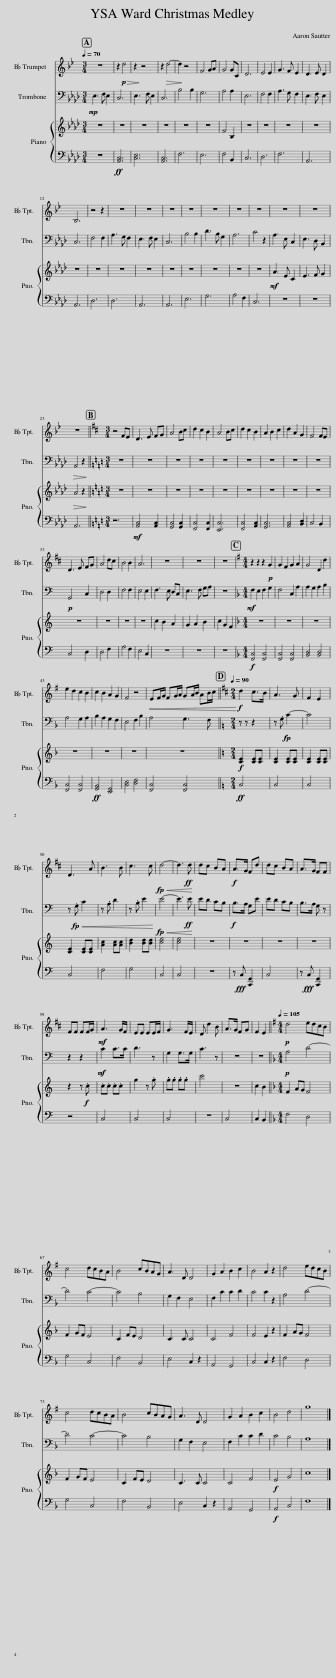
X:1
%%score 1 2 { 3 | 4 }
L:1/8
Q:1/4=70
M:3/4
I:linebreak $
K:Ab
V:1 treble transpose=-2
V:2 bass
V:3 treble
V:4 bass
V:1
[K:Bb] z6 | z2!p!!>(! d4 | z2!>)! z4 | z2!>(! d4- | d2!>)! z4 | %5
 F4 GA | G4 GC | D6 | E4 E2 | G3 F E2 | %10
 D3 E D2 |$ B,6 | z4 z2 | z6 | z6 | %15
 z6 | z6 | z6 | z6 | z6 | %20
 z6 | z6 |$ z6 ||[K:D][M:3/4] z4 FE | D3 E FG | %25
 A4 Bc | d2 c2 B2 | A4 Bc | d2 c2 B2 | A2 B2 c2 | %30
 d2 A2 G2 | F4 FE |$ D3 E FG | A4 dc | B4 B2 | %35
 A6 | z6 | z6 | z6 |[K:G][M:4/4] z2 z2 z2!p! G2 | %40
 G2 F2 G2 A2 | G4 D2 d2 |$ e2 d2 c2 B2 | c2 B2 A2 G2 | F4 z4 | %45
!<(! EF/G/ FG/A/ GA/B/ AB/c/!<)! ||[K:D][M:2/4][Q:1/4=90]!f! d2 c>B | A3 G | F2 E2 |$ D3 A | %50
 B3 B | c3 c |!<(! d4- | d3!ff! d!<)! | dc BA | %55
!f! A>G Fd | dc BA | A>G FF |$ FF FF/G/ |!mf! A3 G/F/ | %60
 EE EE/F/ | G3 F/E/ | D d2 B | A>G FG | F2 E2 || %65
[K:G][M:4/4][Q:1/4=105]!p! d4 edcB |$ c4 dcBA | B4 cBAG | A3 D D4 | G2 A2 B2 c2 | %70
 B4 A2 z2 | d4 edcB |$ c4 dcBA | B4 cBAG | A3 D D4 | %75
 G2 A2 B2 c2 | B4 d4 | g8 |] %78
V:2
!mp! E,3 F, E,2 | C,6 | E,3 F, E,2 | C,6 | B,4 B,2 | %5
 G,6 | A,4 A,2 | E,6 | F,4 F,2 | A,3 G, F,2 | %10
 E,3 F, E,2 |$ C,6 | F,4 F,2 | A,3 G, F,2 | E,3 F, E,2 | %15
 C,6 | B,4 B,2 | D3 B, G,2 | A,6 | C4 z2 | %20
 A,3 E, C,2 | E,3 D, B,,2 |$!>(! A,,4 z2!>)! ||[K:C][M:3/4] z6 | z6 | %25
 z6 | z6 | z6 | z6 | z6 | %30
 z6 | z6 |$!p! G,,4 C,2 | D,4 D,2 | F,4 F,2 | %35
 E,4 E,2 | F,3 E, D,C, | E,3 F, G,A, | z6 |[K:F][M:4/4]!mf! F,2 E,2 F,2 G,2 | %40
 F,4 C,2 A,2 | A,2 G,2 A,2 B,2 |$ A,4 G,2 A,2 | B,2 A,2 G,2 F,2 | E,4 F,2 B,2 | %45
 A,4 G,3 F, ||[K:C][M:2/4] z z z2 | z .G, C2- | C4 |$ z!<(! .G, C2 | %50
 z .A, D2 | z .B, E2!<)! |!<(! E4- | E3!ff! E!<)! | ED CB, | %55
!f! B,>A, G,E | ED CB, | B,>A, G, z |$ z2 z2 |!mf! C2 C>C | %60
 D3 z | G,2 G,>G, | C3 z | z4 | z4 || %65
[K:F][M:4/4]!p! A,4 D4- |$ D4 C4- | C4 B,4 | G,2 F,2 E,4 | F,2 C2 C2 D2 | %70
 C4 C2 z2 | A,4 D4- |$ D4 C4- | C4 B,4 | G,2 F,2 E,4 | %75
 F,2 C2 C2 D2 | C4 B,4 | A,8 |] %78
V:3
 z6 | z6 | z6 | z6 | z6 | %5
 z6 | F4 B,2 | z6 | z6 | z6 | %10
 z6 |$ z6 | z6 | z6 | z6 | %15
 z6 | z6 | z6 | z6 | z6 | %20
!mf! A3 E C2 | E3 F G2 |$!>(! A4 z2!>)! ||[K:C][M:3/4] z6 | z6 | %25
 z6 | z6 | z6 | z6 | z6 | %30
 z6 | z6 |$ z6 | z6 | z6 | %35
 z6 | c2 B2 A2 | G2 A2 B2 | c2 G2 F2 |[K:F][M:4/4] z8 | %40
 z8 | z8 |$ z8 | z8 | z8 | %45
 z8 ||[K:C][M:2/4]!f! [CE]2 [CE][CE] | [CE]2 [CE][CE] | [CE]2 [CE][CE] |$ [CE]2 [CE][CE] | %50
 [Ac]2 [Ac][Ac] | [Bd]2 [Bd][Bd] | [ce]4 | [ce]4 | z4 | %55
 z4 | z4 | z4 |$ z2 z!f! .c | .c.c .c.c | %60
 g2 z .g | .g.g .g.g | c'4 | z4 | c2 B2 || %65
[K:F][M:4/4] F2 AG F4 |$ F2 GF E4 | C2 FE D4 | C3 C C4 | C4 F4 | %70
 F4 E2 z2 | F2 AG F4 |$ F2 GF E4 | C2 FE D4 | C3 C C4 | %75
 C4 F4 |!f! E4 G4 | c8 |] %78
V:4
 z6 |!ff! [A,,C,]6 | [C,E,]6 | [A,,C,]6 | F,6 | %5
 E,6 | F,4 B,,2 | C,6 | D,6 | F,6 | %10
 A,,6 |$ A,,6 | D,6 | D,6 | A,,6 | %15
 A,,6 | E,6 | G,6 | A,4 F,2 | C,6 | %20
 z6 | z6 |$ A,,6 ||[K:C][M:3/4] z6 |!mf! [A,,C,]4 [A,,C,]2 | %25
 [G,,C,]4 [G,,C,]2 | [F,,C,]4 [F,,C,]2 | [E,,C,]6 | [F,,C,]4 [A,,C,]2 | [G,,C,]6 | %30
 [A,,C,]4 [B,,D,]2 | C,4 B,,2 |$ C,4 D,2 | D,4 F,2 | A,4 F,2 | %35
 E,4 C,2 | z6 | z6 | z6 |[K:F][M:4/4]!f! [F,,C,]4 [F,,C,]4 | %40
 [F,,C,]4 [F,,C,]4 | [B,,D,]4 [B,,D,]4 |$ [F,,C,]4 [F,,C,]4 |!ff! [G,,B,,]4 [E,,G,,]4 | [C,E,]4 [D,F,]4 | %45
 [F,,C,]4 [F,,C,]4 ||[K:C][M:2/4]!ff! C,4 | C,4 | C,4 |$ C,4 | %50
 F,4 | G,4 | C,4 | C,4 | z4 | %55
 z!fff! C, [C,,G,,]2 | C,4 | z!fff! C, [C,,G,,]2 |$ z4 | C,4 | %60
 C,4 | C,4 | z4 | C,4 | C,2 B,,2 || %65
[K:F][M:4/4] F,4 D,4 |$ G,4 C,4 | F,4 B,,4 | E,4 C,2 z2 | A,,4 G,,4 | %70
 C,4 C,2 z2 | F,4 D,4 |$ G,4 C,4 | F,4 B,,4 | E,4 C,2 z2 | %75
 A,,4 G,,4 |!f! A,,4 C,4 | F,8 |] %78
